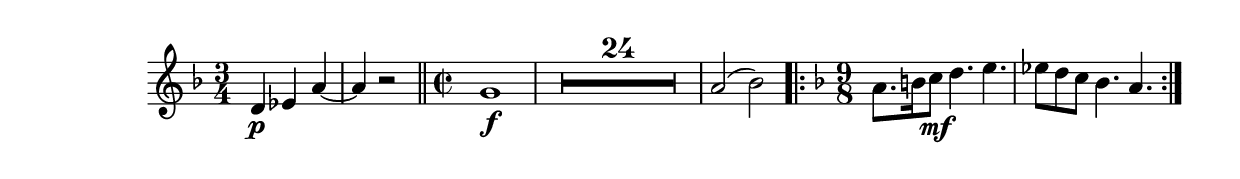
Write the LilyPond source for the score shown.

\score{
    \relative c' {
        \key d \minor
        \time 3/4
        d4 \p ees a ~ a r2 \bar "||"
        \time 2/2
        g1 \f
        \compressFullBarRests
        R1*24
        a2 ( bes )

        \key f \major
        \time 9/8
        \repeat volta 2 { a8. b16 c8 \mf  d4. e4. | ees8 d c bes4. a }
    }
    \layout{}
    \midi{}
}
\version "2.18.2"
